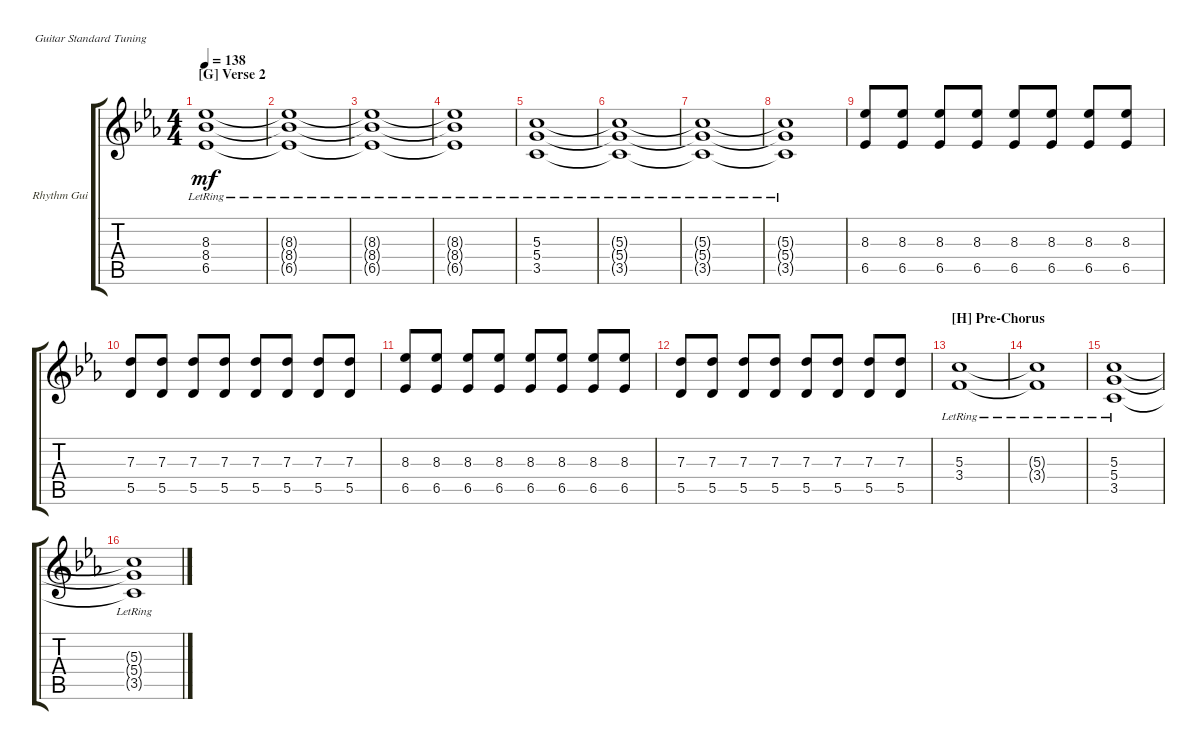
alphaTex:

\defaultSystemsLayout 4
\bracketExtendMode groupsimilarinstruments
\firstSystemTrackNameOrientation horizontal
\otherSystemsTrackNameOrientation horizontal
\track ("Rhythm Guitar" "Rhythm Gui") {instrument electricguitarclean}
\staff {score tabs}
\tuning (E4 B3 G3 D3 A2 E2)
\ts (4 4)
\section ("G" "Verse 2")
\tempo 138
\clef g2
\scale
0.333333
\ks eb
(6.5{lr} 8.4{lr} 8.3{lr}).1{dy mf} |
\scale
0.333333 (6.5{lr t} 8.4{lr t} 8.3{lr t}).1 |
\scale
0.333333 (6.5{lr t} 8.4{lr t} 8.3{lr t}).1 |
\scale
0.333333 (6.5{lr t} 8.4{lr t} 8.3{lr t}).1 |
\scale
0.333333 (3.5{lr} 5.4{lr} 5.3{lr}).1 |
\scale
0.333333 (3.5{lr t} 5.4{lr t} 5.3{lr t}).1 |
\scale
0.333333 (3.5{lr t} 5.4{lr t} 5.3{lr t}).1 |
\scale
0.333333 (3.5{lr t} 5.4{lr t} 5.3{lr t}).1 |
\scale
0.333333 (6.5 8.3).8 (6.5 8.3).8 (6.5 8.3).8 (6.5 8.3).8 (6.5 8.3).8 (6.5 8.3).8 (6.5 8.3).8 (6.5 8.3).8 |
\scale
0.333333 (5.5 7.3).8 (5.5 7.3).8 (5.5 7.3).8 (5.5 7.3).8 (5.5 7.3).8 (5.5 7.3).8 (5.5 7.3).8 (5.5 7.3).8 |
\scale
0.333333 (6.5 8.3).8 (6.5 8.3).8 (6.5 8.3).8 (6.5 8.3).8 (6.5 8.3).8 (6.5 8.3).8 (6.5 8.3).8 (6.5 8.3).8 |
\scale
0.333333 (5.5 7.3).8 (5.5 7.3).8 (5.5 7.3).8 (5.5 7.3).8 (5.5 7.3).8 (5.5 7.3).8 (5.5 7.3).8 (5.5 7.3).8 |
\section ("H" "Pre-Chorus")
\scale
0.333333 (3.4{lr} 5.3{lr}).1 |
\scale
0.333333 (3.4{lr t} 5.3{lr t}).1 |
\scale
0.333333 (3.5{lr} 5.4{lr} 5.3{lr}).1 |
\scale
0.333333 (3.5{lr t} 5.4{lr t} 5.3{lr t}).1
